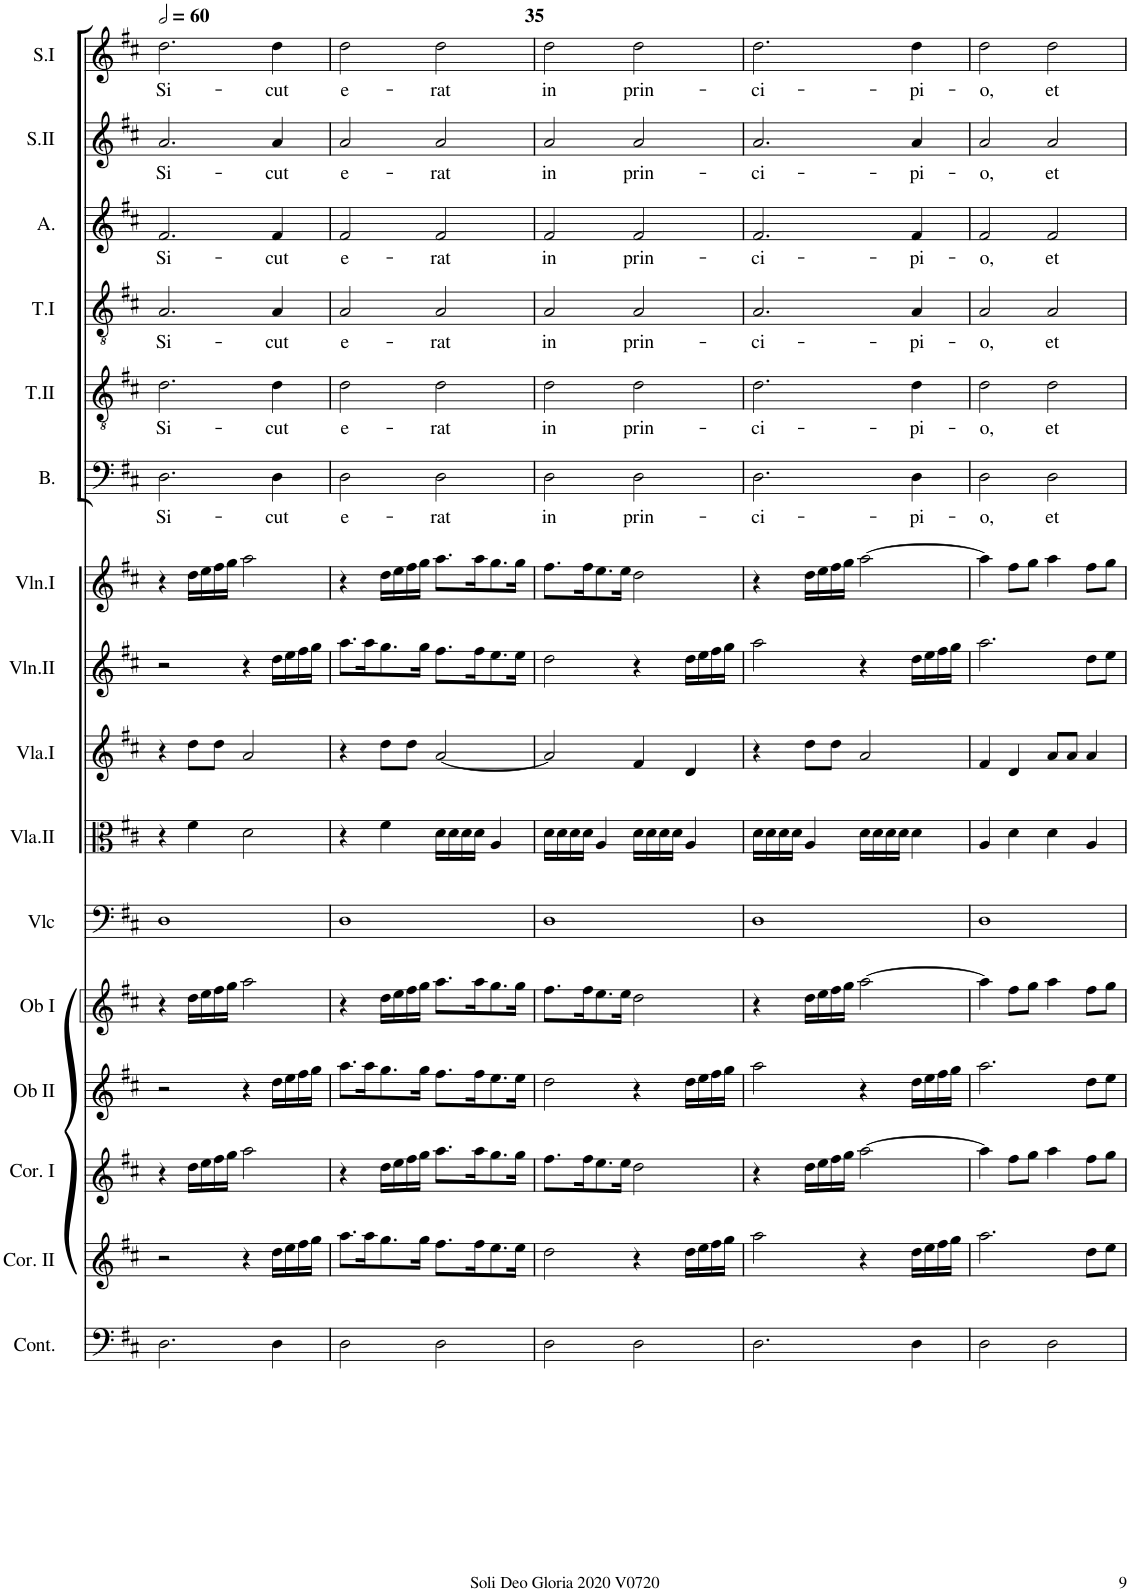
**kern	**kern	**kern	**kern	**kern	**kern	**kern	**kern	**kern	**kern	**kern	**text	**kern	**text	**kern	**text	**kern	**text	**kern	**text	**kern	**text
*part16	*part15	*part14	*part13	*part12	*part11	*part10	*part9	*part8	*part7	*part6	*part6	*part5	*part5	*part4	*part4	*part3	*part3	*part2	*part2	*part1	*part1
*staff16	*staff15	*staff14	*staff13	*staff12	*staff11	*staff10	*staff9	*staff8	*staff7	*staff6	*staff6	*staff5	*staff5	*staff4	*staff4	*staff3	*staff3	*staff2	*staff2	*staff1	*staff1
*I"Continuo	*I"Cornetto II	*I"Cornetto I	*I"Oboe II	*I"Oboe I	*I"Violoncelle	*I"Viola II	*I"Viola I	*I"Violon II	*I"Violon I	*I"Bass	*	*I"Ténor II	*	*I"Tenor	*	*I"Alto	*	*I"Soprano II	*	*I"Soprano I	*
*I'Cont.	*I'Cor. II	*I'Cor. I	*I'Ob II	*I'Ob I	*I'Vlc	*I'Vla.II	*I'Vla.I	*I'Vln.II	*I'Vln.I	*I'B.	*	*I'T.II	*	*	*	*I'A.	*	*I'S.II	*	*I'S.I	*
!!LO:PB:g=z
*clefF4	*clefG2	*clefG2	*clefG2	*clefG2	*clefF4	*clefC3	*clefG2	*clefG2	*clefG2	*clefF4	*	*clefGv2	*	*clefGv2	*	*clefG2	*	*clefG2	*	*clefG2	*
*k[f#c#]	*k[f#c#]	*k[f#c#]	*k[f#c#]	*k[f#c#]	*k[f#c#]	*k[f#c#]	*k[f#c#]	*k[f#c#]	*k[f#c#]	*k[f#c#]	*	*k[f#c#]	*	*k[f#c#]	*	*k[f#c#]	*	*k[f#c#]	*	*k[f#c#]	*
*M2/2	*M2/2	*M2/2	*M2/2	*M2/2	*M2/2	*M2/2	*M2/2	*M2/2	*M2/2	*M2/2	*	*M2/2	*	*M2/2	*	*M2/2	*	*M2/2	*	*M2/2	*
*met(c|)	*met(c|)	*met(c|)	*met(c|)	*met(c|)	*met(c|)	*met(c|)	*met(c|)	*met(c|)	*met(c|)	*met(c|)	*	*met(c|)	*	*met(c|)	*	*met(c|)	*	*met(c|)	*	*met(c|)	*
*MM120	*MM120	*MM120	*MM120	*MM120	*MM120	*MM120	*MM120	*MM120	*MM120	*MM120	*	*MM120	*	*MM120	*	*MM120	*	*MM120	*	*MM120	*
=33	=33	=33	=33	=33	=33	=33	=33	=33	=33	=33	=33	=33	=33	=33	=33	=33	=33	=33	=33	=33	=33
!	!	!	!	!	!	!	!	!	!	!	!LO:LY:b	!	!LO:LY:b	!	!LO:LY:b	!	!LO:LY:b	!	!LO:LY:b	!	!LO:LY:b
2.D\	2r	4r	2r	4r	1D	4r	4r	2r	4r	2.D\	Si-	2.d\	Si-	2.A/	Si-	2.f#/	Si-	2.a/	Si-	2.dd\	Si-
.	.	16dd\LL	.	16dd\LL	.	4f#\	8dd\L	.	16dd\LL	.	.	.	.	.	.	.	.	.	.	.	.
.	.	16ee\	.	16ee\	.	.	.	.	16ee\	.	.	.	.	.	.	.	.	.	.	.	.
.	.	16ff#\	.	16ff#\	.	.	8dd\J	.	16ff#\	.	.	.	.	.	.	.	.	.	.	.	.
.	.	16gg\JJ	.	16gg\JJ	.	.	.	.	16gg\JJ	.	.	.	.	.	.	.	.	.	.	.	.
.	4r	2aa\	4r	2aa\	.	2d\	2a/	4r	2aa\	.	.	.	.	.	.	.	.	.	.	.	.
!	!	!	!	!	!	!	!	!	!	!	!LO:LY:b	!	!LO:LY:b	!	!LO:LY:b	!	!LO:LY:b	!	!LO:LY:b	!	!LO:LY:b
4D\	16dd\LL	.	16dd\LL	.	.	.	.	16dd\LL	.	4D\	-cut	4d\	-cut	4A/	-cut	4f#/	-cut	4a/	-cut	4dd\	-cut
.	16ee\	.	16ee\	.	.	.	.	16ee\	.	.	.	.	.	.	.	.	.	.	.	.	.
.	16ff#\	.	16ff#\	.	.	.	.	16ff#\	.	.	.	.	.	.	.	.	.	.	.	.	.
.	16gg\JJ	.	16gg\JJ	.	.	.	.	16gg\JJ	.	.	.	.	.	.	.	.	.	.	.	.	.
=34	=34	=34	=34	=34	=34	=34	=34	=34	=34	=34	=34	=34	=34	=34	=34	=34	=34	=34	=34	=34	=34
!	!	!	!	!	!	!	!	!	!	!	!LO:LY:b	!	!LO:LY:b	!	!LO:LY:b	!	!LO:LY:b	!	!LO:LY:b	!	!LO:LY:b
2D\	8.aa\L	4r	8.aa\L	4r	1D	4r	4r	8.aa\L	4r	2D\	e-	2d\	e-	2A/	e-	2f#/	e-	2a/	e-	2dd\	e-
.	16aa\K	.	16aa\K	.	.	.	.	16aa\K	.	.	.	.	.	.	.	.	.	.	.	.	.
.	8.gg\	16dd\LL	8.gg\	16dd\LL	.	4f#\	8dd\L	8.gg\	16dd\LL	.	.	.	.	.	.	.	.	.	.	.	.
.	.	16ee\	.	16ee\	.	.	.	.	16ee\	.	.	.	.	.	.	.	.	.	.	.	.
.	.	16ff#\	.	16ff#\	.	.	8dd\J	.	16ff#\	.	.	.	.	.	.	.	.	.	.	.	.
.	16gg\Jk	16gg\JJ	16gg\Jk	16gg\JJ	.	.	.	16gg\Jk	16gg\JJ	.	.	.	.	.	.	.	.	.	.	.	.
!	!	!	!	!	!	!	!	!	!	!	!LO:LY:b	!	!LO:LY:b	!	!LO:LY:b	!	!LO:LY:b	!	!LO:LY:b	!	!LO:LY:b
2D\	8.ff#\L	8.aa\L	8.ff#\L	8.aa\L	.	16d\LL	[2a/	8.ff#\L	8.aa\L	2D\	-rat	2d\	-rat	2A/	-rat	2f#/	-rat	2a/	-rat	2dd\	-rat
.	.	.	.	.	.	16d\	.	.	.	.	.	.	.	.	.	.	.	.	.	.	.
.	.	.	.	.	.	16d\	.	.	.	.	.	.	.	.	.	.	.	.	.	.	.
.	16ff#\K	16aa\K	16ff#\K	16aa\K	.	16d\JJ	.	16ff#\K	16aa\K	.	.	.	.	.	.	.	.	.	.	.	.
.	8.ee\	8.gg\	8.ee\	8.gg\	.	4A/	.	8.ee\	8.gg\	.	.	.	.	.	.	.	.	.	.	.	.
.	16ee\Jk	16gg\Jk	16ee\Jk	16gg\Jk	.	.	.	16ee\Jk	16gg\Jk	.	.	.	.	.	.	.	.	.	.	.	.
=35	=35	=35	=35	=35	=35	=35	=35	=35	=35	=35	=35	=35	=35	=35	=35	=35	=35	=35	=35	=35	=35
!	!	!	!	!	!	!	!	!	!	!	!LO:LY:b	!	!LO:LY:b	!	!LO:LY:b	!	!LO:LY:b	!	!LO:LY:b	!	!LO:LY:b
2D\	2dd\	8.ff#\L	2dd\	8.ff#\L	1D	16d\LL	2a/]	2dd\	8.ff#\L	2D\	in	2d\	in	2A/	in	2f#/	in	2a/	in	2dd\	in
.	.	.	.	.	.	16d\	.	.	.	.	.	.	.	.	.	.	.	.	.	.	.
.	.	.	.	.	.	16d\	.	.	.	.	.	.	.	.	.	.	.	.	.	.	.
.	.	16ff#\K	.	16ff#\K	.	16d\JJ	.	.	16ff#\K	.	.	.	.	.	.	.	.	.	.	.	.
.	.	8.ee\	.	8.ee\	.	4A/	.	.	8.ee\	.	.	.	.	.	.	.	.	.	.	.	.
.	.	16ee\Jk	.	16ee\Jk	.	.	.	.	16ee\Jk	.	.	.	.	.	.	.	.	.	.	.	.
!	!	!	!	!	!	!	!	!	!	!	!LO:LY:b	!	!LO:LY:b	!	!LO:LY:b	!	!LO:LY:b	!	!LO:LY:b	!	!LO:LY:b
2D\	4r	2dd\	4r	2dd\	.	16d\LL	4f#/	4r	2dd\	2D\	prin-	2d\	prin-	2A/	prin-	2f#/	prin-	2a/	prin-	2dd\	prin-
.	.	.	.	.	.	16d\	.	.	.	.	.	.	.	.	.	.	.	.	.	.	.
.	.	.	.	.	.	16d\	.	.	.	.	.	.	.	.	.	.	.	.	.	.	.
.	.	.	.	.	.	16d\JJ	.	.	.	.	.	.	.	.	.	.	.	.	.	.	.
.	16dd\LL	.	16dd\LL	.	.	4A/	4d/	16dd\LL	.	.	.	.	.	.	.	.	.	.	.	.	.
.	16ee\	.	16ee\	.	.	.	.	16ee\	.	.	.	.	.	.	.	.	.	.	.	.	.
.	16ff#\	.	16ff#\	.	.	.	.	16ff#\	.	.	.	.	.	.	.	.	.	.	.	.	.
.	16gg\JJ	.	16gg\JJ	.	.	.	.	16gg\JJ	.	.	.	.	.	.	.	.	.	.	.	.	.
=36	=36	=36	=36	=36	=36	=36	=36	=36	=36	=36	=36	=36	=36	=36	=36	=36	=36	=36	=36	=36	=36
!	!	!	!	!	!	!	!	!	!	!	!LO:LY:b	!	!LO:LY:b	!	!LO:LY:b	!	!LO:LY:b	!	!LO:LY:b	!	!LO:LY:b
2.D\	2aa\	4r	2aa\	4r	1D	16d\LL	4r	2aa\	4r	2.D\	-ci-	2.d\	-ci-	2.A/	-ci-	2.f#/	-ci-	2.a/	-ci-	2.dd\	-ci-
.	.	.	.	.	.	16d\	.	.	.	.	.	.	.	.	.	.	.	.	.	.	.
.	.	.	.	.	.	16d\	.	.	.	.	.	.	.	.	.	.	.	.	.	.	.
.	.	.	.	.	.	16d\JJ	.	.	.	.	.	.	.	.	.	.	.	.	.	.	.
.	.	16dd\LL	.	16dd\LL	.	4A/	8dd\L	.	16dd\LL	.	.	.	.	.	.	.	.	.	.	.	.
.	.	16ee\	.	16ee\	.	.	.	.	16ee\	.	.	.	.	.	.	.	.	.	.	.	.
.	.	16ff#\	.	16ff#\	.	.	8dd\J	.	16ff#\	.	.	.	.	.	.	.	.	.	.	.	.
.	.	16gg\JJ	.	16gg\JJ	.	.	.	.	16gg\JJ	.	.	.	.	.	.	.	.	.	.	.	.
.	4r	[2aa\	4r	[2aa\	.	16d\LL	2a/	4r	[2aa\	.	.	.	.	.	.	.	.	.	.	.	.
.	.	.	.	.	.	16d\	.	.	.	.	.	.	.	.	.	.	.	.	.	.	.
.	.	.	.	.	.	16d\	.	.	.	.	.	.	.	.	.	.	.	.	.	.	.
.	.	.	.	.	.	16d\JJ	.	.	.	.	.	.	.	.	.	.	.	.	.	.	.
!	!	!	!	!	!	!	!	!	!	!	!LO:LY:b	!	!LO:LY:b	!	!LO:LY:b	!	!LO:LY:b	!	!LO:LY:b	!	!LO:LY:b
4D\	16dd\LL	.	16dd\LL	.	.	4d\	.	16dd\LL	.	4D\	-pi-	4d\	-pi-	4A/	-pi-	4f#/	-pi-	4a/	-pi-	4dd\	-pi-
.	16ee\	.	16ee\	.	.	.	.	16ee\	.	.	.	.	.	.	.	.	.	.	.	.	.
.	16ff#\	.	16ff#\	.	.	.	.	16ff#\	.	.	.	.	.	.	.	.	.	.	.	.	.
.	16gg\JJ	.	16gg\JJ	.	.	.	.	16gg\JJ	.	.	.	.	.	.	.	.	.	.	.	.	.
=37	=37	=37	=37	=37	=37	=37	=37	=37	=37	=37	=37	=37	=37	=37	=37	=37	=37	=37	=37	=37	=37
!	!	!	!	!	!	!	!	!	!	!	!LO:LY:b	!	!LO:LY:b	!	!LO:LY:b	!	!LO:LY:b	!	!LO:LY:b	!	!LO:LY:b
2D\	2.aa\	4aa\]	2.aa\	4aa\]	1D	4A/	4f#/	2.aa\	4aa\]	2D\	-o,	2d\	-o,	2A/	-o,	2f#/	-o,	2a/	-o,	2dd\	-o,
.	.	8ff#\L	.	8ff#\L	.	4d\	4d/	.	8ff#\L	.	.	.	.	.	.	.	.	.	.	.	.
.	.	8gg\J	.	8gg\J	.	.	.	.	8gg\J	.	.	.	.	.	.	.	.	.	.	.	.
!	!	!	!	!	!	!	!	!	!	!	!LO:LY:b	!	!LO:LY:b	!	!LO:LY:b	!	!LO:LY:b	!	!LO:LY:b	!	!LO:LY:b
2D\	.	4aa\	.	4aa\	.	4d\	8a/L	.	4aa\	2D\	et	2d\	et	2A/	et	2f#/	et	2a/	et	2dd\	et
.	.	.	.	.	.	.	8a/J	.	.	.	.	.	.	.	.	.	.	.	.	.	.
.	8dd\L	8ff#\L	8dd\L	8ff#\L	.	4A/	4a/	8dd\L	8ff#\L	.	.	.	.	.	.	.	.	.	.	.	.
.	8ee\J	8gg\J	8ee\J	8gg\J	.	.	.	8ee\J	8gg\J	.	.	.	.	.	.	.	.	.	.	.	.
=	=	=	=	=	=	=	=	=	=	=	=	=	=	=	=	=	=	=	=	=	=
*-	*-	*-	*-	*-	*-	*-	*-	*-	*-	*-	*-	*-	*-	*-	*-	*-	*-	*-	*-	*-	*-
